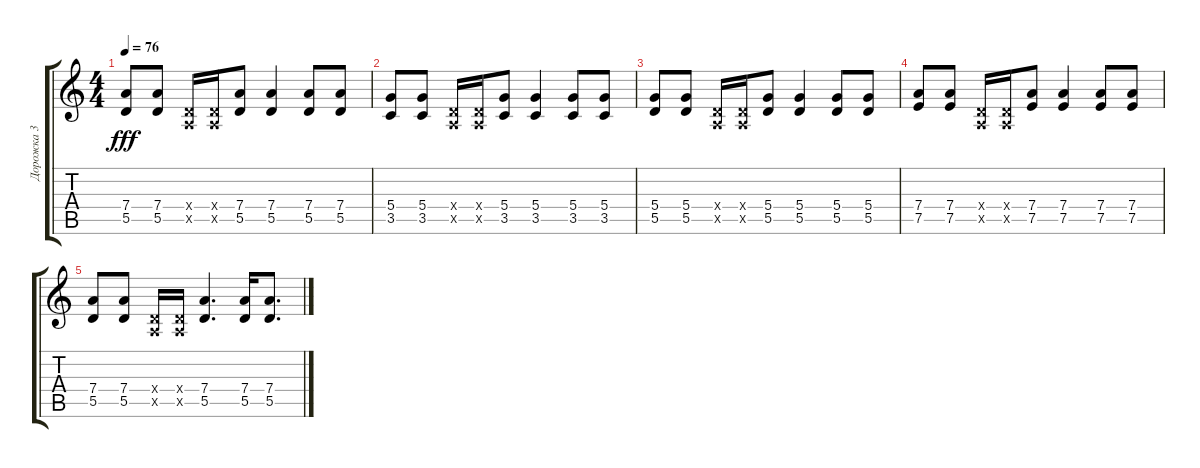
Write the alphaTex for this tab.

\track ("Дорожка 3" "Дорожка 3") {instrument overdrivenguitar}
\staff {score tabs}
\tuning (E4 B3 G3 D3 A2 E2) {hide}
\ts (4 4)
\tempo 76
\clef g2
\ks c
(7.4 5.5).8{dy fff} (7.4 5.5).8 (0.4{x} 0.5{x}).16 (0.4{x} 0.5{x}).16 (7.4 5.5).8 (7.4 5.5).4 (7.4 5.5).8 (7.4 5.5).8 |
(5.4 3.5).8 (5.4 3.5).8 (0.4{x} 0.5{x}).16 (0.4{x} 0.5{x}).16 (5.4 3.5).8 (5.4 3.5).4 (5.4 3.5).8 (5.4 3.5).8 |
(5.4 5.5).8 (5.4 5.5).8 (0.4{x} 0.5{x}).16 (0.4{x} 0.5{x}).16 (5.4 5.5).8 (5.4 5.5).4 (5.4 5.5).8 (5.4 5.5).8 |
(7.4 7.5).8 (7.4 7.5).8 (0.4{x} 0.5{x}).16 (0.4{x} 0.5{x}).16 (7.4 7.5).8 (7.4 7.5).4 (7.4 7.5).8 (7.4 7.5).8 |
(7.4 5.5).8 (7.4 5.5).8 (0.4{x} 0.5{x}).16 (0.4{x} 0.5{x}).16 (7.4 5.5).4{d} (7.4 5.5).16 (7.4 5.5).8{d}
